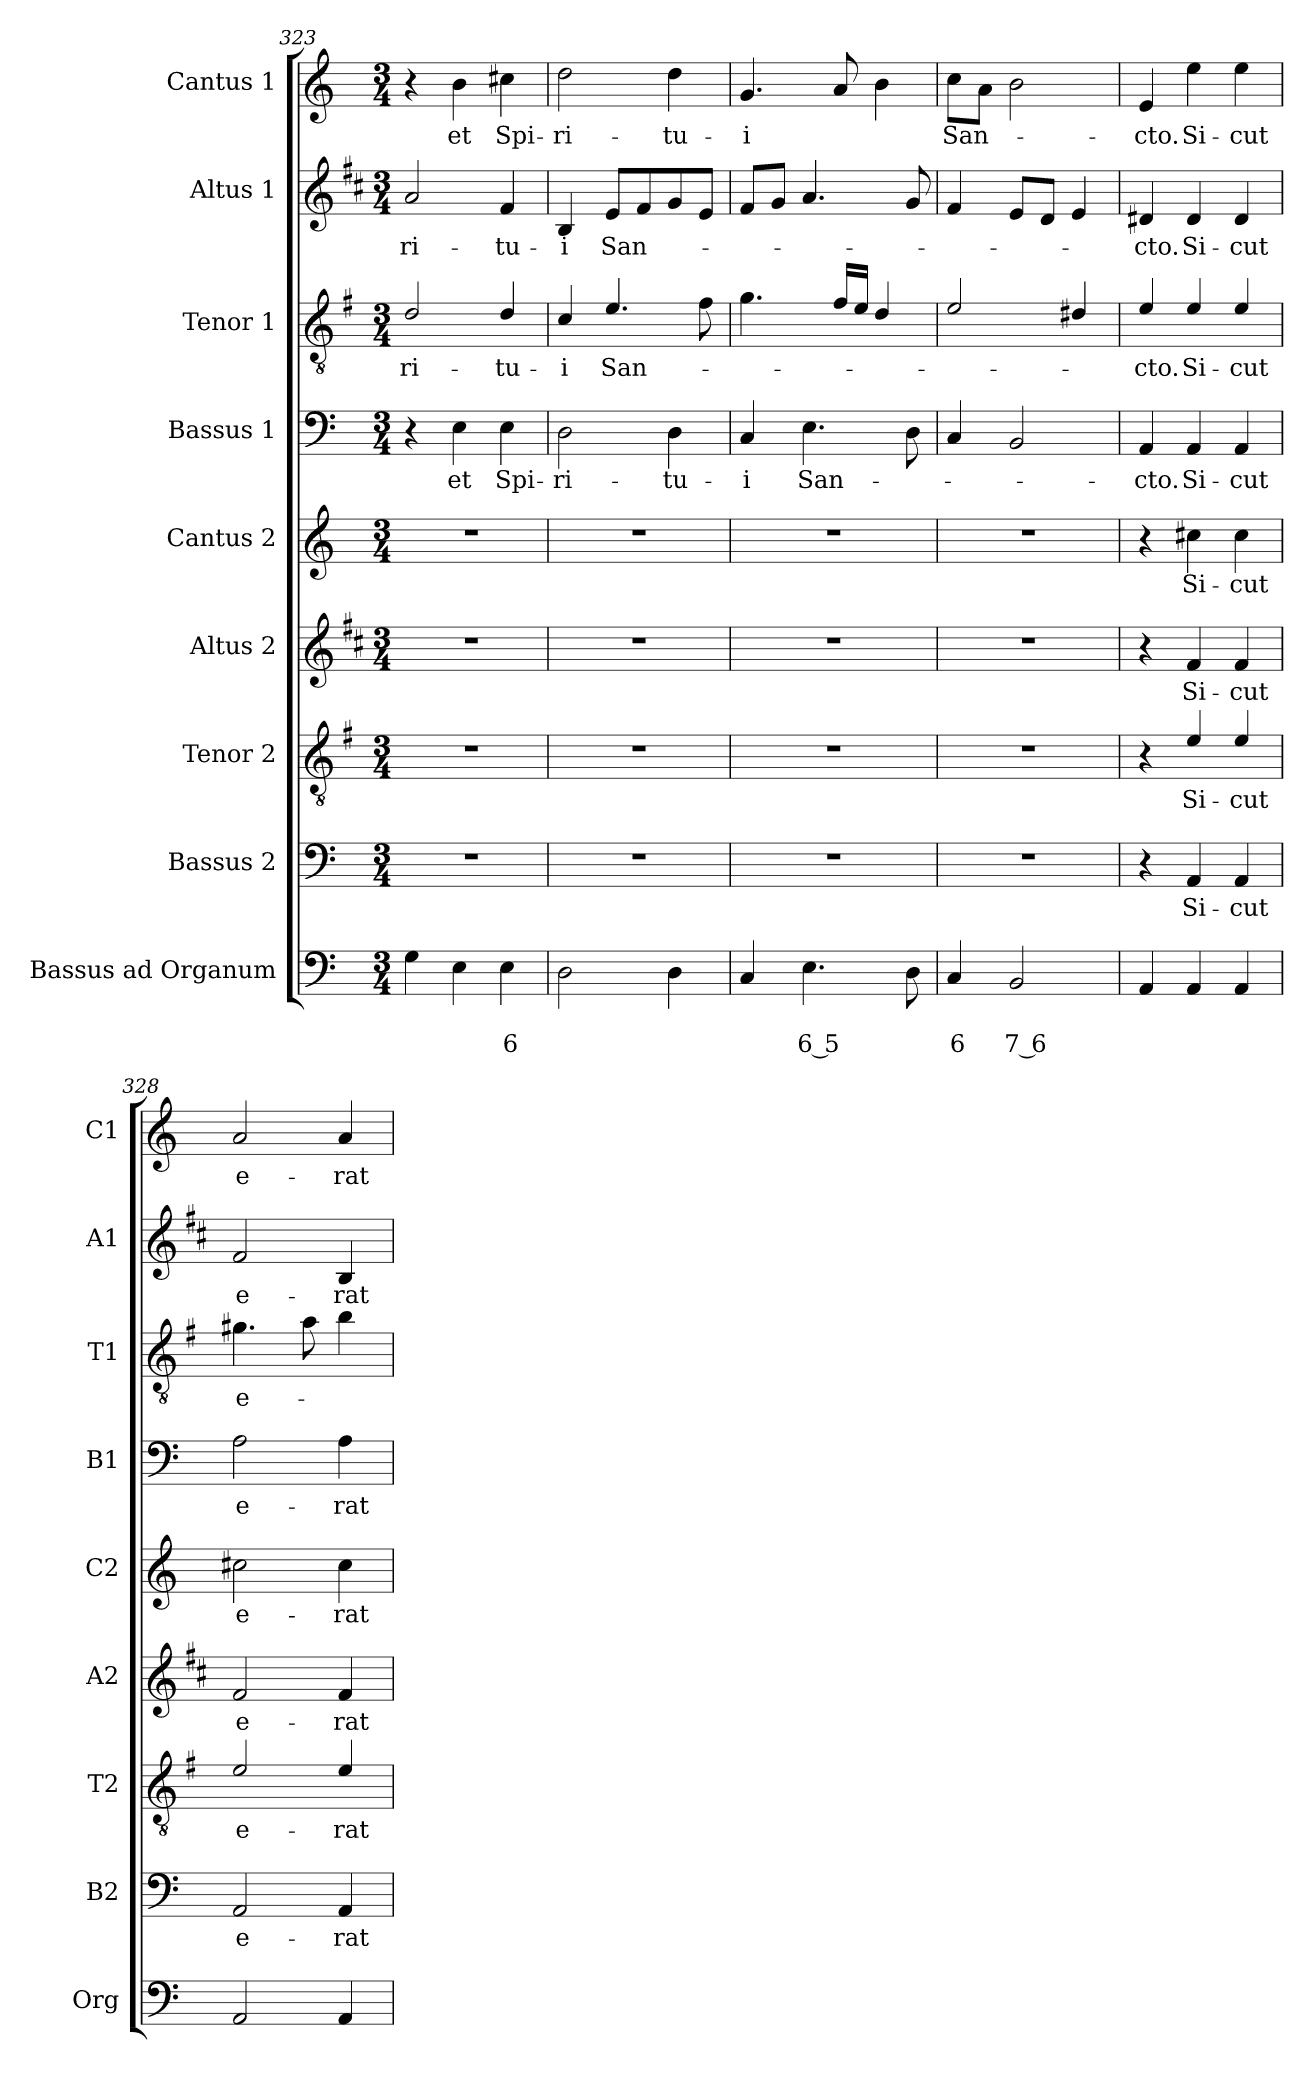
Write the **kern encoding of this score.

**kern	**text	**text	**kern	**text	**kern	**text	**kern	**text	**kern	**text	**kern	**text	**kern	**text	**kern	**text	**kern	**text
*part9	*part9	*part9	*part8	*part8	*part7	*part7	*part6	*part6	*part5	*part5	*part4	*part4	*part3	*part3	*part2	*part2	*part1	*part1
*staff9	*staff9	*staff9	*staff8	*staff8	*staff7	*staff7	*staff6	*staff6	*staff5	*staff5	*staff4	*staff4	*staff3	*staff3	*staff2	*staff2	*staff1	*staff1
*I"Bassus ad Organum	*	*	*I"Bassus 2	*	*I"Tenor 2	*	*I"Altus 2	*	*I"Cantus 2	*	*I"Bassus 1	*	*I"Tenor 1	*	*I"Altus 1	*	*I"Cantus 1	*
*I'Org	*	*	*I'B2	*	*I'T2	*	*I'A2	*	*I'C2	*	*I'B1	*	*I'T1	*	*I'A1	*	*I'C1	*
*clefF4	*	*	*clefF4	*	*clefGv2	*	*clefG2	*	*clefG2	*	*clefF4	*	*clefGv2	*	*clefG2	*	*clefG2	*
*	*	*	*	*	*ITrd4c7	*	*ITrd1c2	*	*	*	*	*	*ITrd4c7	*	*ITrd1c2	*	*	*
*k[]	*	*	*k[]	*	*k[]	*	*k[]	*	*k[]	*	*k[]	*	*k[]	*	*k[]	*	*k[]	*
*C:	*	*	*C:	*	*C:	*	*C:	*	*C:	*	*C:	*	*C:	*	*C:	*	*C:	*
*M3/4	*	*	*M3/4	*	*M3/4	*	*M3/4	*	*M3/4	*	*M3/4	*	*M3/4	*	*M3/4	*	*M3/4	*
=323	=323	=323	=323	=323	=323	=323	=323	=323	=323	=323	=323	=323	=323	=323	=323	=323	=323	=323
!	!	!	!	!	!	!	!	!	!	!	!	!	!	!LO:LY:b	!	!LO:LY:b	!	!
4G\	.	.	2.r	.	2.r	.	2.r	.	2.r	.	4r	.	2G/	-ri-	2g/	-ri-	4r	.
!	!	!	!	!	!	!	!	!	!	!	!	!LO:LY:b	!	!	!	!	!	!LO:LY:b
4E\	.	.	.	.	.	.	.	.	.	.	4E\	et	.	.	.	.	4b\	et
!	!	!LO:LY:b	!	!	!	!	!	!	!	!	!	!LO:LY:b	!	!LO:LY:b	!	!LO:LY:b	!	!LO:LY:b
4E\	.	6	.	.	.	.	.	.	.	.	4E\	Spi-	4G/	-tu-	4e/	-tu-	4cc#X\	Spi-
=324	=324	=324	=324	=324	=324	=324	=324	=324	=324	=324	=324	=324	=324	=324	=324	=324	=324	=324
!	!	!	!	!	!	!	!	!	!	!	!	!LO:LY:b	!	!LO:LY:b	!	!LO:LY:b	!	!LO:LY:b
2D\	.	.	2.r	.	2.r	.	2.r	.	2.r	.	2D\	-ri-	4F/	-i	4A/	-i	2dd\	-ri-
!	!	!	!	!	!	!	!	!	!	!	!	!	!	!LO:LY:b	!	!LO:LY:b	!	!
.	.	.	.	.	.	.	.	.	.	.	.	.	4.A/	San-	8d/L	San-	.	.
.	.	.	.	.	.	.	.	.	.	.	.	.	.	.	8e/	.	.	.
!	!	!	!	!	!	!	!	!	!	!	!	!LO:LY:b	!	!	!	!	!	!LO:LY:b
4D\	.	.	.	.	.	.	.	.	.	.	4D\	-tu-	.	.	8f/	.	4dd\	-tu-
.	.	.	.	.	.	.	.	.	.	.	.	.	8B\	.	8d/J	.	.	.
=325	=325	=325	=325	=325	=325	=325	=325	=325	=325	=325	=325	=325	=325	=325	=325	=325	=325	=325
!	!	!	!	!	!	!	!	!	!	!	!	!LO:LY:b	!	!	!	!	!	!LO:LY:b
4C/	.	.	2.r	.	2.r	.	2.r	.	2.r	.	4C/	-i	4.c\	.	8e/L	.	4.g/	-i
.	.	.	.	.	.	.	.	.	.	.	.	.	.	.	8f/J	.	.	.
!	!	!LO:LY:b	!	!	!	!	!	!	!	!	!	!LO:LY:b	!	!	!	!	!	!
4.E\	.	6 5	.	.	.	.	.	.	.	.	4.E\	San-	.	.	4.g/	.	.	.
.	.	.	.	.	.	.	.	.	.	.	.	.	16B/LL	.	.	.	8a/	.
.	.	.	.	.	.	.	.	.	.	.	.	.	16A/JJ	.	.	.	.	.
.	.	.	.	.	.	.	.	.	.	.	.	.	4G/	.	.	.	4b\	.
8D\	.	.	.	.	.	.	.	.	.	.	8D\	.	.	.	8f/	.	.	.
=326	=326	=326	=326	=326	=326	=326	=326	=326	=326	=326	=326	=326	=326	=326	=326	=326	=326	=326
!	!	!LO:LY:b	!	!	!	!	!	!	!	!	!	!	!	!	!	!	!	!LO:LY:b
4C/	.	6	2.r	.	2.r	.	2.r	.	2.r	.	4C/	.	2A/	.	4e/	.	8cc\L	San-
.	.	.	.	.	.	.	.	.	.	.	.	.	.	.	.	.	8a\J	.
!	!	!LO:LY:b	!	!	!	!	!	!	!	!	!	!	!	!	!	!	!	!
2BB/	.	7 6	.	.	.	.	.	.	.	.	2BB/	.	.	.	8d/L	.	2b\	.
.	.	.	.	.	.	.	.	.	.	.	.	.	.	.	8c/J	.	.	.
.	.	.	.	.	.	.	.	.	.	.	.	.	4G#X/	.	4d/	.	.	.
=327	=327	=327	=327	=327	=327	=327	=327	=327	=327	=327	=327	=327	=327	=327	=327	=327	=327	=327
!	!	!	!	!	!	!	!	!	!	!	!	!LO:LY:b	!	!LO:LY:b	!	!LO:LY:b	!	!LO:LY:b
4AA/	.	.	4r	.	4r	.	4r	.	4r	.	4AA/	-cto.	4A/	-cto.	4c#X/	-cto.	4e/	-cto.
!	!	!	!	!LO:LY:b	!	!LO:LY:b	!	!LO:LY:b	!	!LO:LY:b	!	!LO:LY:b	!	!LO:LY:b	!	!LO:LY:b	!	!LO:LY:b
4AA/	.	.	4AA/	Si-	4A/	Si-	4e/	Si-	4cc#X\	Si-	4AA/	Si-	4A/	Si-	4c#/	Si-	4ee\	Si-
!	!	!	!	!LO:LY:b	!	!LO:LY:b	!	!LO:LY:b	!	!LO:LY:b	!	!LO:LY:b	!	!LO:LY:b	!	!LO:LY:b	!	!LO:LY:b
4AA/	.	.	4AA/	-cut	4A/	-cut	4e/	-cut	4cc#\	-cut	4AA/	-cut	4A/	-cut	4c#/	-cut	4ee\	-cut
!!LO:PB:g=z
=328	=328	=328	=328	=328	=328	=328	=328	=328	=328	=328	=328	=328	=328	=328	=328	=328	=328	=328
!	!	!	!	!LO:LY:b	!	!LO:LY:b	!	!LO:LY:b	!	!LO:LY:b	!	!LO:LY:b	!	!LO:LY:b	!	!LO:LY:b	!	!LO:LY:b
2AA/	.	.	2AA/	e-	2A/	e-	2e/	e-	2cc#X\	e-	2A\	e-	4.c#X\	e-	2e/	e-	2a/	e-
.	.	.	.	.	.	.	.	.	.	.	.	.	8d\	.	.	.	.	.
!	!	!	!	!LO:LY:b	!	!LO:LY:b	!	!LO:LY:b	!	!LO:LY:b	!	!LO:LY:b	!	!	!	!LO:LY:b	!	!LO:LY:b
4AA/	.	.	4AA/	-rat	4A/	-rat	4e/	-rat	4cc#\	-rat	4A\	-rat	4e\	.	4A/	-rat	4a/	-rat
=	=	=	=	=	=	=	=	=	=	=	=	=	=	=	=	=	=	=
*-	*-	*-	*-	*-	*-	*-	*-	*-	*-	*-	*-	*-	*-	*-	*-	*-	*-	*-
